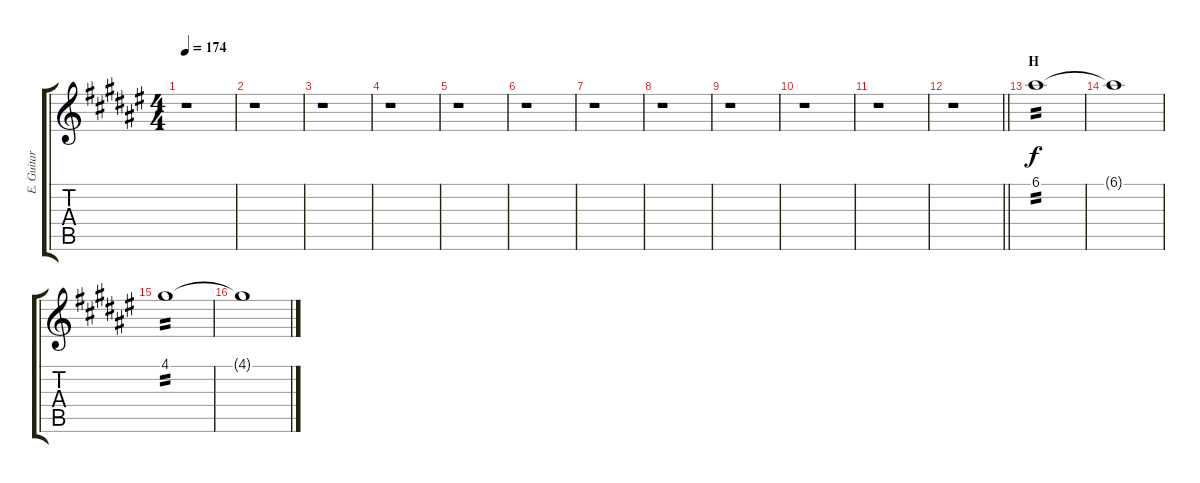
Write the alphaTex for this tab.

\track ("E. Guitar V" "E. Guitar ") {instrument overdrivenguitar}
\staff {score tabs}
\tuning (E4 B3 G3 D3 A2 E2) {hide}
\ts (4 4)
\tempo 174
\clef g2
\ks f#
r.1{dy f} |
r.1 |
r.1 |
r.1 |
r.1 |
r.1 |
r.1 |
r.1 |
r.1 |
r.1 |
r.1 |
\barLineRight lightlight
r.1 |
\section ("" "H")
6.1.1{tp 2} |
6.1{t}.1 |
4.1.1{tp 2} |
4.1{t}.1
